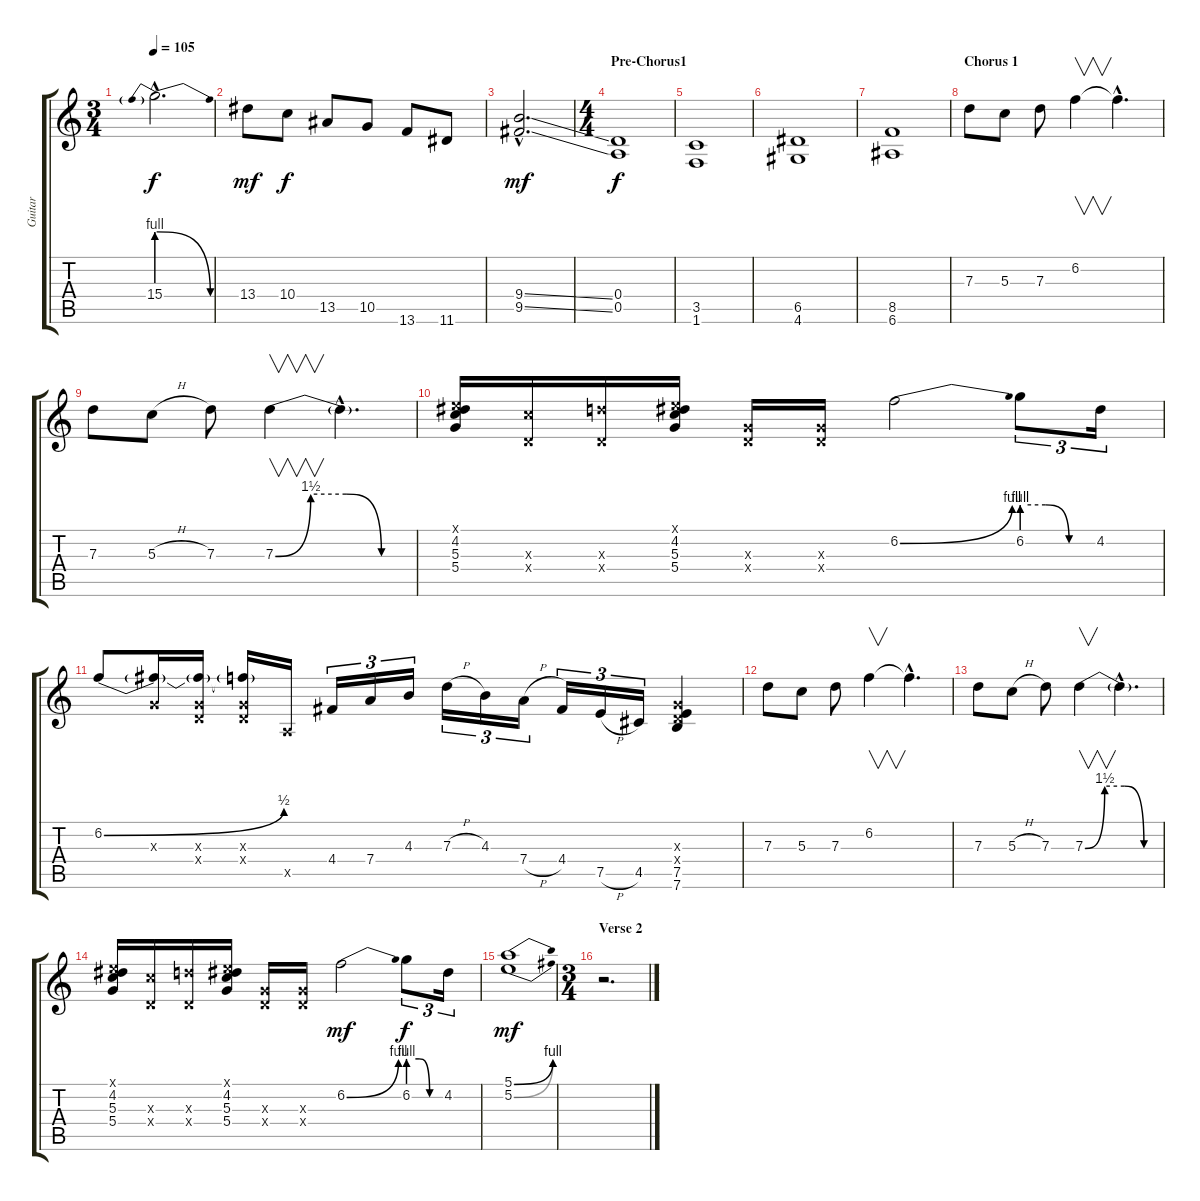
\track ("Guitar" "Guitar") {instrument distortionguitar}
\staff {score tabs}
\tuning (E4 B3 G3 D3 A2 E2) {hide}
\ts (3 4)
\tempo 105
\clef g2
\ks c
15.4{be (prebendrelease 0 4 60 0) hac}.2{d dy f} |
13.4.8{dy mf} 10.4.8{dy f} 13.5.8 10.5.8 13.6.8 11.6.8 |
(9.4{ss hac} 9.5{ss hac}).2{d dy mf} |
\ts (4 4)
\section ("" "Pre-Chorus1")
(0.4 0.5).1{dy f} |
(3.5 1.6).1 |
(6.5 4.6).1 |
(8.5 6.6).1 |
\section ("" "Chorus 1")
7.3.8 5.3.8 7.3.8 6.2.4{v} 6.2{hac t}.4{d} |
7.3.8 5.3{h}.8 7.3.8 7.3{be (custom 0 0 15 6 30 6 45 0 60 0)}.4{v} 7.3{hac t}.4{d} |
(0.1{x} 4.2 5.3 5.4).16 (5.3{x} 0.4{x}).16 (7.3{x} 0.4{x}).16 (0.1{x} 4.2 5.3 5.4).16 (0.3{x} 0.4{x}).16 (0.3{x} 0.4{x}).16 6.2{be (bend 0 0 60 4)}.2 6.2{be (custom 0 4 20 4 40 0 60 0)}.8{tu (3 2)} 4.2.16{tu (3 2)} |
6.2{be (bend 0 0 60 2)}.8 (6.2{t} 0.3{x}).16 (6.2{t} 0.3{x} 0.4{x}).16 (6.2{t} 0.3{x} 0.4{x}).16 0.5{x}.16 4.4.16{tu (3 2)} 7.4.16{tu (3 2)} 4.3.16{tu (3 2)} 7.3{h}.16{tu (3 2)} 4.3.16{tu (3 2)} 7.4{h}.16{tu (3 2)} 4.4.16{tu (3 2)} 7.5{h}.16{tu (3 2)} 4.5.16{tu (3 2)} (0.3{x} 0.4{x} 7.5 7.6).4 |
7.3.8 5.3.8 7.3.8 6.2.4{v} 6.2{hac t}.4{d} |
7.3.8 5.3{h}.8 7.3.8 7.3{be (custom 0 0 15 6 30 6 45 0 60 0)}.4{v} 7.3{hac t}.4{d} |
(0.1{x} 4.2 5.3 5.4).16 (5.3{x} 0.4{x}).16 (7.3{x} 0.4{x}).16 (0.1{x} 4.2 5.3 5.4).16 (0.3{x} 0.4{x}).16 (0.3{x} 0.4{x}).16 6.2{be (bend 0 0 60 4)}.2{dy mf} 6.2{be (custom 0 4 20 4 40 0 60 0)}.8{tu (3 2) dy f} 4.2.16{tu (3 2)} |
(5.1{be (bend 0 0 60 4)} 5.2{be (bend 0 0 60 4)}).1{dy mf} |
\ts (3 4)
\section ("" "Verse 2")
r.2{d}
